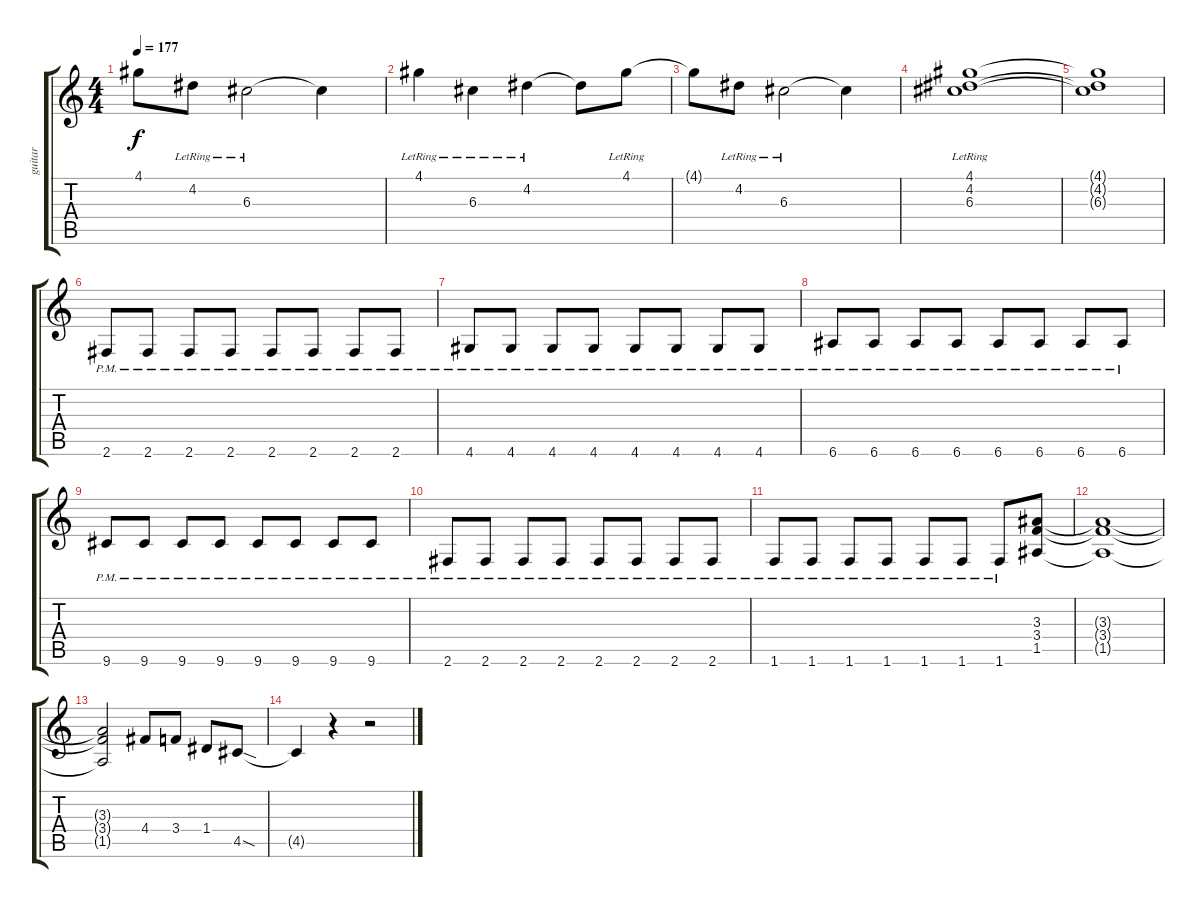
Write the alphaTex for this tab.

\track ("guitar" "guitar") {instrument distortionguitar}
\staff {score tabs}
\tuning (E4 B3 G3 D3 A2 E2) {hide}
\ts (4 4)
\tempo 177
\clef g2
\ks c
4.1{t}.8{dy f} 4.2{lr}.8 6.3{lr}.2 6.3{t}.4 |
4.1{lr}.4 6.3{lr}.4 4.2{lr}.4 4.2{t}.8 4.1{lr}.8 |
4.1{t}.8 4.2{lr}.8 6.3{lr}.2 6.3{t}.4 |
(4.1{lr} 4.2{lr} 6.3{lr}).1 |
(4.1{t} 4.2{t} 6.3{t}).1 |
\section ("" "")
2.6{pm}.8{instrument overdrivenguitar} 2.6{pm}.8 2.6{pm}.8 2.6{pm}.8 2.6{pm}.8 2.6{pm}.8 2.6{pm}.8 2.6{pm}.8 |
4.6{pm}.8 4.6{pm}.8 4.6{pm}.8 4.6{pm}.8 4.6{pm}.8 4.6{pm}.8 4.6{pm}.8 4.6{pm}.8 |
6.6{pm}.8 6.6{pm}.8 6.6{pm}.8 6.6{pm}.8 6.6{pm}.8 6.6{pm}.8 6.6{pm}.8 6.6{pm}.8 |
9.6{pm}.8 9.6{pm}.8 9.6{pm}.8 9.6{pm}.8 9.6{pm}.8 9.6{pm}.8 9.6{pm}.8 9.6{pm}.8 |
2.6{pm}.8 2.6{pm}.8 2.6{pm}.8 2.6{pm}.8 2.6{pm}.8 2.6{pm}.8 2.6{pm}.8 2.6{pm}.8 |
1.6{pm}.8 1.6{pm}.8 1.6{pm}.8 1.6{pm}.8 1.6{pm}.8 1.6{pm}.8 1.6{pm}.8 (3.3 3.4 1.5).8 |
(3.3{t} 3.4{t} 1.5{t}).1 |
(3.3{t} 3.4{t} 1.5{t}).2 4.4.8 3.4.8 1.4.8 4.5{sod}.8 |
4.5{t}.4 r.4 r.2
